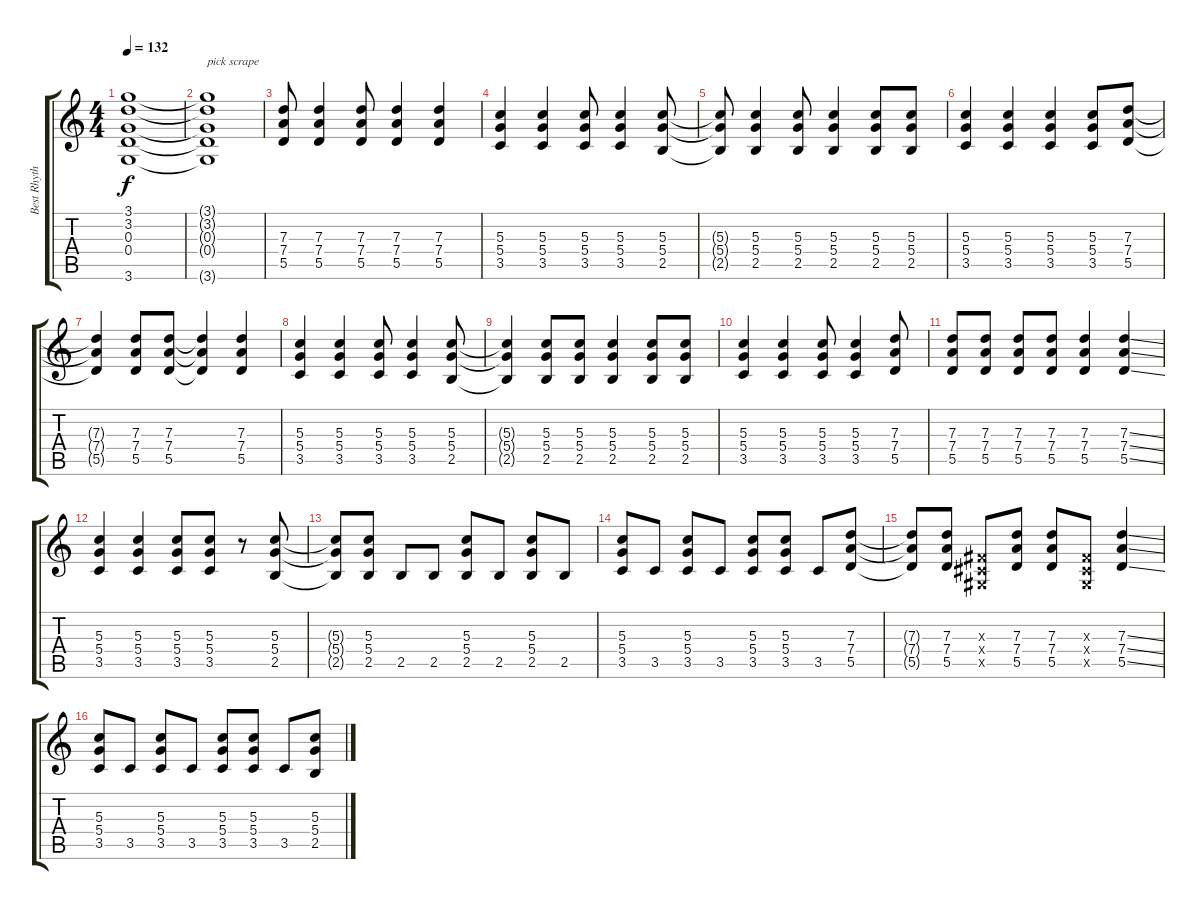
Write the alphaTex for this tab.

\track ("Best Rhythm Guitar Combo" "Best Rhyth") {instrument electricguitarclean}
\staff {score tabs}
\tuning (E4 B3 G3 D3 A2 E2) {hide}
\ts (4 4)
\tempo 132
\clef g2
\ks c
(3.1 3.2 0.3 0.4 3.6).1{dy f instrument overdrivenguitar} |
(3.1{t} 3.2{t} 0.3{t} 0.4{t} 3.6{t}).1{txt "pick scrape"} |
(7.3 7.4 5.5).8 (7.3 7.4 5.5).4 (7.3 7.4 5.5).8 (7.3 7.4 5.5).4 (7.3 7.4 5.5).4 |
(5.3 5.4 3.5).4 (5.3 5.4 3.5).4 (5.3 5.4 3.5).8 (5.3 5.4 3.5).4 (5.3 5.4 2.5).8 |
(5.3{t} 5.4{t} 2.5{t}).8 (5.3 5.4 2.5).4 (5.3 5.4 2.5).8 (5.3 5.4 2.5).4 (5.3 5.4 2.5).8 (5.3 5.4 2.5).8 |
(5.3 5.4 3.5).4 (5.3 5.4 3.5).4 (5.3 5.4 3.5).4 (5.3 5.4 3.5).8 (7.3 7.4 5.5).8 |
(7.3{t} 7.4{t} 5.5{t}).4 (7.3 7.4 5.5).8 (7.3 7.4 5.5).8 (7.3{t} 7.4{t} 5.5{t}).4 (7.3 7.4 5.5).4 |
(5.3 5.4 3.5).4 (5.3 5.4 3.5).4 (5.3 5.4 3.5).8 (5.3 5.4 3.5).4 (5.3 5.4 2.5).8 |
(5.3{t} 5.4{t} 2.5{t}).4 (5.3 5.4 2.5).8 (5.3 5.4 2.5).8 (5.3 5.4 2.5).4 (5.3 5.4 2.5).8 (5.3 5.4 2.5).8 |
(5.3 5.4 3.5).4 (5.3 5.4 3.5).4 (5.3 5.4 3.5).8 (5.3 5.4 3.5).4 (7.3 7.4 5.5).8 |
(7.3 7.4 5.5).8 (7.3 7.4 5.5).8 (7.3 7.4 5.5).8 (7.3 7.4 5.5).8 (7.3 7.4 5.5).4 (7.3{ss} 7.4{ss} 5.5{ss}).4 |
(5.3 5.4 3.5).4 (5.3 5.4 3.5).4 (5.3 5.4 3.5).8 (5.3 5.4 3.5).8 r.8 (5.3 5.4 2.5).8 |
(5.3{t} 5.4{t} 2.5{t}).8 (5.3 5.4 2.5).8 2.5.8 2.5.8 (5.3 5.4 2.5).8 2.5.8 (5.3 5.4 2.5).8 2.5.8 |
(5.3 5.4 3.5).8 3.5.8 (5.3 5.4 3.5).8 3.5.8 (5.3 5.4 3.5).8 (5.3 5.4 3.5).8 3.5.8 (7.3 7.4 5.5).8 |
(7.3{t} 7.4{t} 5.5{t}).8 (7.3 7.4 5.5).8 (-1.3{x} -1.4{x} -1.5{x}).8 (7.3 7.4 5.5).8 (7.3 7.4 5.5).8 (-1.3{x} -1.4{x} -1.5{x}).8 (7.3{ss} 7.4{ss} 5.5{ss}).4 |
(5.3 5.4 3.5).8 3.5.8 (5.3 5.4 3.5).8 3.5.8 (5.3 5.4 3.5).8 (5.3 5.4 3.5).8 3.5.8 (5.3 5.4 2.5).8
